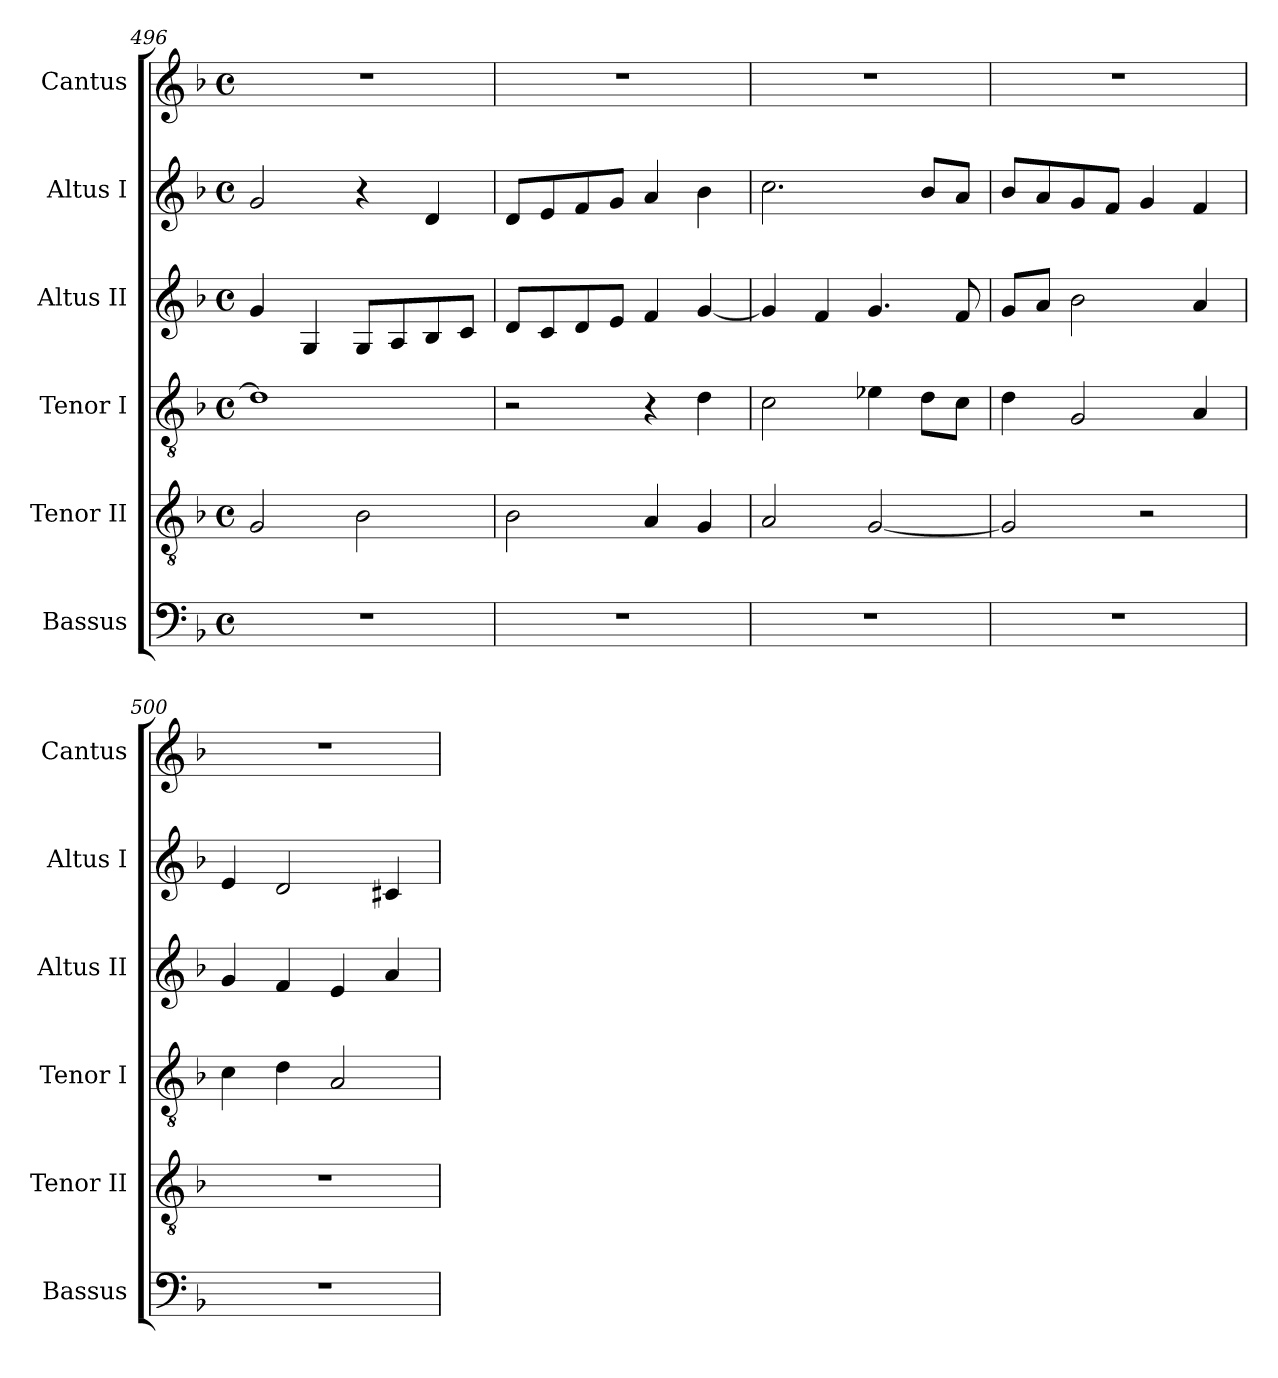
**kern	**kern	**kern	**kern	**kern	**kern
*part6	*part5	*part4	*part3	*part2	*part1
*staff6	*staff5	*staff4	*staff3	*staff2	*staff1
*I"Bassus	*I"Tenor II	*I"Tenor I	*I"Altus II	*I"Altus I	*I"Cantus
*I'Bassus	*I'Tenor II	*I'Tenor I	*I'Altus II	*I'Altus I	*I'Cantus
*clefF4	*clefGv2	*clefGv2	*clefG2	*clefG2	*clefG2
*k[b-]	*k[b-]	*k[b-]	*k[b-]	*k[b-]	*k[b-]
*F:	*F:	*F:	*F:	*F:	*F:
*M4/4	*M4/4	*M4/4	*M4/4	*M4/4	*M4/4
*met(c)	*met(c)	*met(c)	*met(c)	*met(c)	*met(c)
=496	=496	=496	=496	=496	=496
1r	2G/	1d]	4g/	2g/	1r
.	.	.	4G/	.	.
.	2B-\	.	8G/L	4r	.
.	.	.	8A/	.	.
.	.	.	8B-/	4d/	.
.	.	.	8c/J	.	.
!!LO:LB:g=z
=497	=497	=497	=497	=497	=497
1r	2B-\	2r	8d/L	8d/L	1r
.	.	.	8c/	8e/	.
.	.	.	8d/	8f/	.
.	.	.	8e/J	8g/J	.
.	4A/	4r	4f/	4a/	.
.	4G/	4d\	[<4g/	4b-\	.
=498	=498	=498	=498	=498	=498
1r	2A/	2c\	4g/]	2.cc\	1r
.	.	.	4f/	.	.
.	[<2G/	4e-X\	4.g/	.	.
.	.	8d\L	.	8b-/L	.
.	.	8c\J	8f/	8a/J	.
=499	=499	=499	=499	=499	=499
1r	2G/]	4d\	8g/L	8b-/L	1r
.	.	.	8a/J	8a/	.
.	.	2G/	2b-\	8g/	.
.	.	.	.	8f/J	.
.	2r	.	.	4g/	.
.	.	4A/	4a/	4f/	.
=500	=500	=500	=500	=500	=500
1r	1r	4c\	4g/	4e/	1r
.	.	4d\	4f/	2d/	.
.	.	2A/	4e/	.	.
.	.	.	4a/	4c#X/	.
=	=	=	=	=	=
*-	*-	*-	*-	*-	*-
